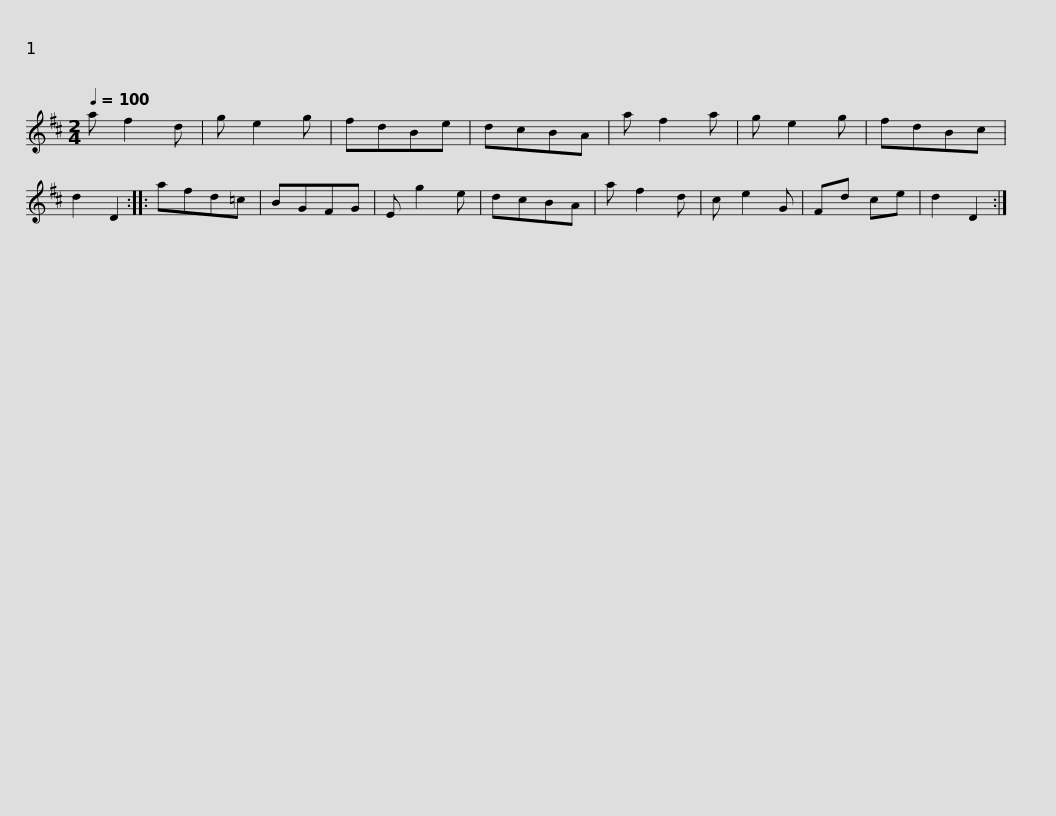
X:1
L:1/8
Q:1/4=100
M:2/4
I:linebreak $
K:D
V:1 treble
V:1
 a f2 d | g e2 g | fdBe | dcBA | a f2 a | %5
 g e2 g | fdBc | d2 D2 :: afd=c | BGFG | %10
 E g2 e |$ dcBA | a f2 d | c e2 G | Fd ce | %15
 d2 D2 :| %16
